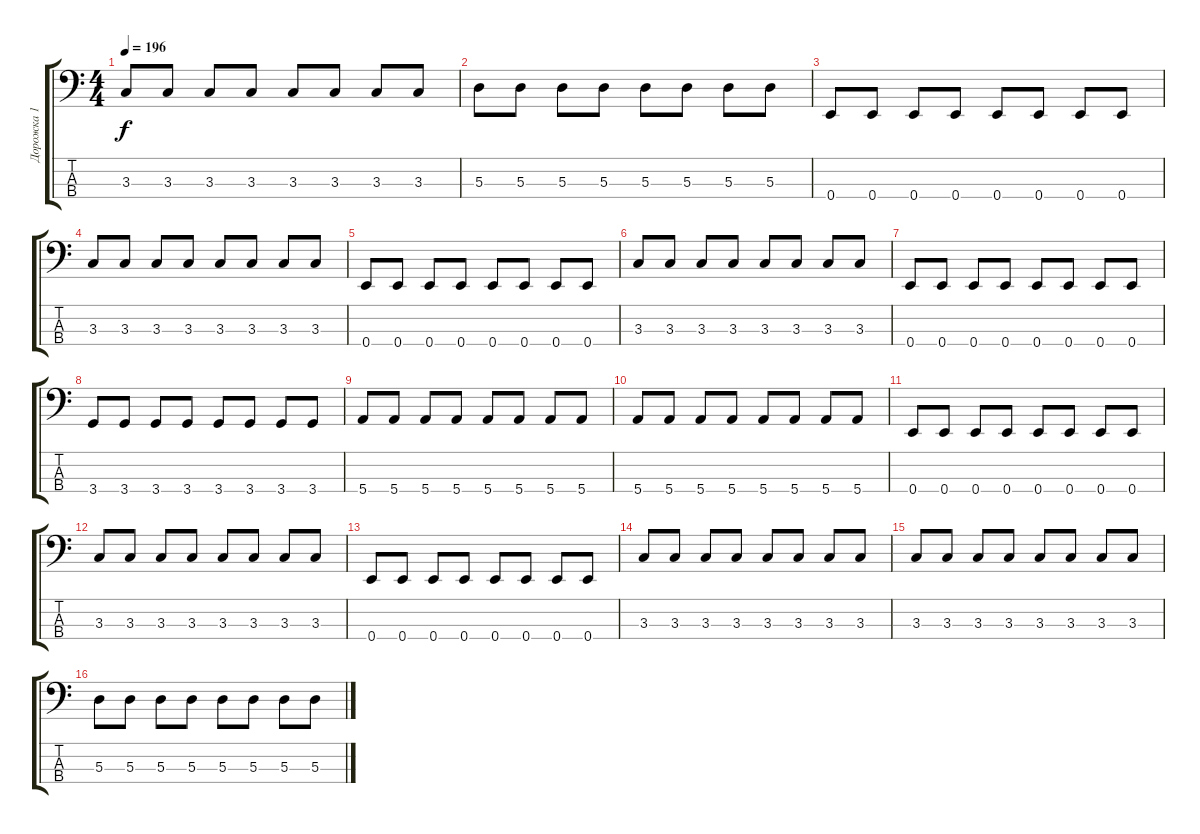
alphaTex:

\track ("Дорожка 1" "Дорожка 1") {instrument electricbassfinger}
\staff {score tabs}
\tuning (G2 D2 A1 E1) {hide}
\ts (4 4)
\tempo 196
\clef f4
\ks c
3.3.8{dy f} 3.3.8 3.3.8 3.3.8 3.3.8 3.3.8 3.3.8 3.3.8 |
5.3.8 5.3.8 5.3.8 5.3.8 5.3.8 5.3.8 5.3.8 5.3.8 |
0.4.8 0.4.8 0.4.8 0.4.8 0.4.8 0.4.8 0.4.8 0.4.8 |
3.3.8 3.3.8 3.3.8 3.3.8 3.3.8 3.3.8 3.3.8 3.3.8 |
0.4.8 0.4.8 0.4.8 0.4.8 0.4.8 0.4.8 0.4.8 0.4.8 |
3.3.8 3.3.8 3.3.8 3.3.8 3.3.8 3.3.8 3.3.8 3.3.8 |
0.4.8 0.4.8 0.4.8 0.4.8 0.4.8 0.4.8 0.4.8 0.4.8 |
3.4.8 3.4.8 3.4.8 3.4.8 3.4.8 3.4.8 3.4.8 3.4.8 |
5.4.8 5.4.8 5.4.8 5.4.8 5.4.8 5.4.8 5.4.8 5.4.8 |
5.4.8 5.4.8 5.4.8 5.4.8 5.4.8 5.4.8 5.4.8 5.4.8 |
0.4.8 0.4.8 0.4.8 0.4.8 0.4.8 0.4.8 0.4.8 0.4.8 |
3.3.8 3.3.8 3.3.8 3.3.8 3.3.8 3.3.8 3.3.8 3.3.8 |
0.4.8 0.4.8 0.4.8 0.4.8 0.4.8 0.4.8 0.4.8 0.4.8 |
3.3.8 3.3.8 3.3.8 3.3.8 3.3.8 3.3.8 3.3.8 3.3.8 |
3.3.8 3.3.8 3.3.8 3.3.8 3.3.8 3.3.8 3.3.8 3.3.8 |
5.3.8 5.3.8 5.3.8 5.3.8 5.3.8 5.3.8 5.3.8 5.3.8
